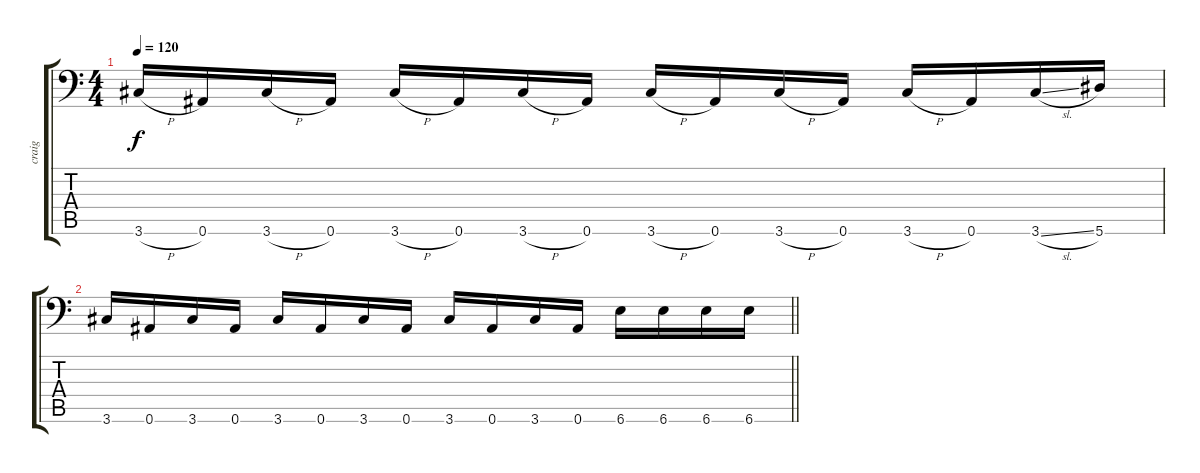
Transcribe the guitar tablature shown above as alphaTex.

\track ("craig" "craig") {instrument slapbass2}
\staff {score tabs}
\tuning (C4 G3 Eb3 Bb2 F2 Bb1) {hide}
\ts (4 4)
\tempo 120
\clef f4
\ks c
3.6{h}.16{dy f} 0.6.16 3.6{h}.16 0.6.16 3.6{h}.16 0.6.16 3.6{h}.16 0.6.16 3.6{h}.16 0.6.16 3.6{h}.16 0.6.16 3.6{h}.16 0.6.16 3.6{sl}.16 5.6.16 |
\barLineRight lightlight
3.6.16 0.6.16 3.6.16 0.6.16 3.6.16 0.6.16 3.6.16 0.6.16 3.6.16 0.6.16 3.6.16 0.6.16 6.6.16 6.6.16 6.6.16 6.6.16
